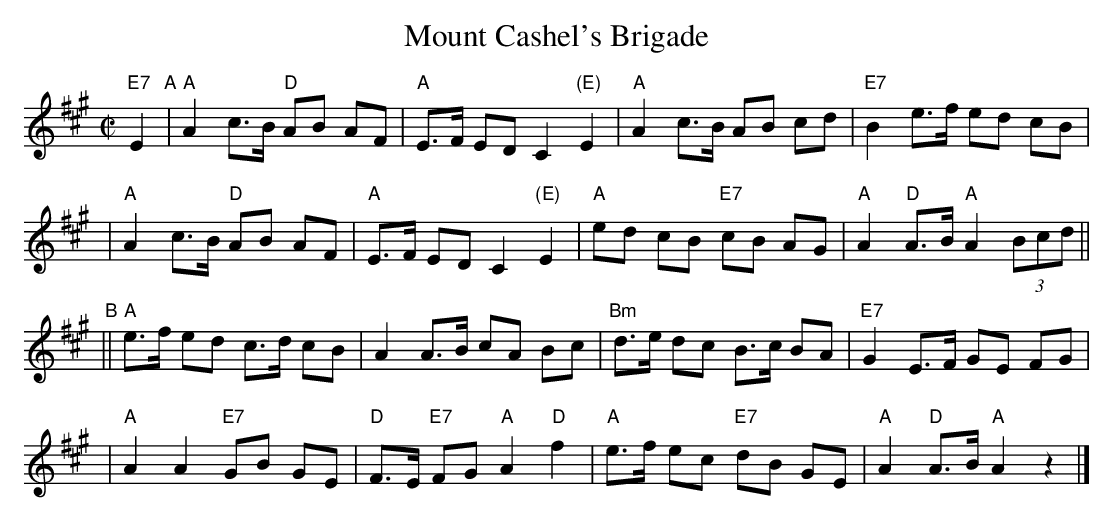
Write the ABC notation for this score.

X:1
T: Mount Cashel's Brigade
M: C|
L: 1/8
K: A
"E7"E2 \
"A"\
|  "A"A2 c>B "D"AB AF | "A"E>F ED C2 "(E)"E2 | "A"A2 c>B AB cd | "E7"B2 e>f ed cB |
|  "A"A2 c>B "D"AB AF | "A"E>F ED C2 "(E)"E2 | "A"ed cB "E7"cB AG | "A"A2 "D"A>B "A"A2 (3Bcd  ||
"B"\
|| "A"e>f ed c>d cB | A2 A>B cA Bc | "Bm"d>e dc B>c BA | "E7"G2 E>F GE FG |
|  "A"A2 A2 "E7"GB GE | "D"F>E "E7"FG "A"A2 "D"f2 | "A"e>f ec "E7"dB GE | "A"A2 "D"A>B "A"A2 z2 |]
